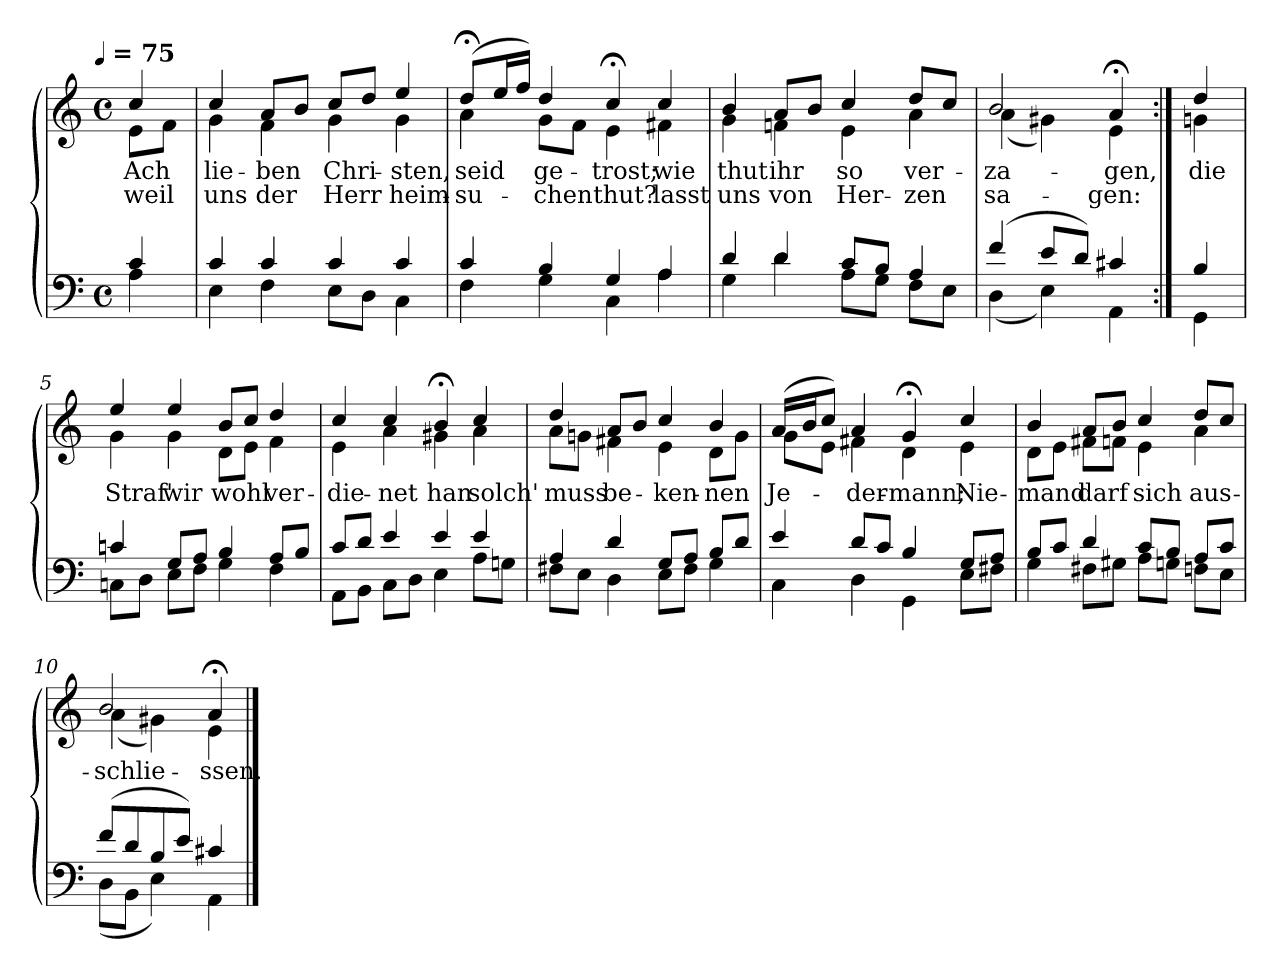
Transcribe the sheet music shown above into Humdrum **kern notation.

**kern	**kern	**text	**text	**dynam
*part1	*part1	*part1	*part1	*part1
*staff2	*staff1	*staff1	*staff1	*staff1/2
*clefF4	*clefG2	*	*	*
!!LO:TX:omd:t=[quarter] = 75
*M4/4	*M4/4	*	*	*
*met(c)	*met(c)	*	*	*
*MM75	*MM75	*	*	*
=	=	=	=	=
*^	*^	*	*	*
4c	4A	4cc	8eL	Ach	weil	.
.	.	.	8fJ	.	.	.
=1	=1	=1	=1	=1	=1	=1
*	*	*MM74	*	*	*	*
4c	4E	4cc	4g	lie-	uns	.
4c	4F	8aL	4f	-ben	der	.
.	.	8bJ	.	.	.	.
4c	8EL	8ccL	4g	Chri-	Herr	♩ = 75
.	8DJ	8ddJ	.	.	.	.
4c	4C	4ee	4g	-sten,	heim-	♩ = 74.11
=2	=2	=2	=2	=2	=2	=2
*	*	*MM73	*	*	*	*
4c	4F	(8dd;<L	4a	seid	-su-	.
.	.	16eeL	.	.	.	.
.	.	16ffJJ)	.	.	.	.
4B	4G	4dd	8gL	ge-	-chen	♩ = 71.26
.	.	.	8fJ	.	.	.
4G	4C	4cc;<	4e	-trost;	thut?	.
4A	4A	4cc	4f#X	wie	lasst	♩ = 74
=3	=3	=3	=3	=3	=3	=3
*	*	*MM73	*	*	*	*
4d	4G	4b	4g	thut	uns	.
4d	4d	8aL	4fn	ihr	von	.
.	.	8bJ	.	.	.	.
8cL	8AL	4cc	4e	so	Her-	♩ = 72
8BJ	8GJ	.	.	.	.	.
4A	8FL	8ddL	4a	ver-	-zen	.
.	8EJ	8ccJ	.	.	.	.
=4	=4	=4	=4	=4	=4	=4
*	*	*MM70	*	*	*	*
(4f	(4D	2b	(4a	-za-	sa-	.
8eL	4E)	.	4g#X)	.	.	.
8dJ)	.	.	.	.	.	.
4c#X	4AA	4a;<	4e	-gen,	-gen:	.
!!LO:LB:g=z	!!
=:|!	=:|!	=:|!	=:|!	=:|!	=:|!	=:|!
*	*	*MM72	*	*	*	*
4B	4GG	4dd	4gn	die	.	.
=5	=5	=5	=5	=5	=5	=5
4cn	8CnL	4ee	4g	Straf'	.	.
.	8DJ	.	.	.	.	.
8GL	8EL	4ee	4g	wir	.	.
8AJ	8FJ	.	.	.	.	.
4B	4G	8bL	8dL	wohl	.	.
.	.	8ccJ	8eJ	.	.	.
8AL	4F	4dd	4f	ver-	.	♩ = 72
8BJ	.	.	.	.	.	.
=6	=6	=6	=6	=6	=6	=6
*	*	*MM71	*	*	*	*
8cL	8AAL	4cc	4e	-die-	.	.
8dJ	8BBJ	.	.	.	.	.
4e	8CL	4cc	4a	-net	.	♩ = 70
.	8DJ	.	.	.	.	.
4e	4E	4b;<	4g#X	han	.	.
4e	8AL	4cc	4a	solch'	.	♩ = 71
.	8GnJ	.	.	.	.	.
=7	=7	=7	=7	=7	=7	=7
4A	8F#XL	4dd	8aL	muss	.	.
.	8EJ	.	8gnJ	.	.	.
4d	4D	8aL	4f#X	be-	.	.
.	.	8bJ	.	.	.	.
8GL	8EL	4cc	4e	-ken-	.	.
8AJ	8F#J	.	.	.	.	.
8BL	4G	4b	8dL	-nen	.	.
8dJ	.	.	8gJ	.	.	.
!!LO:LB:g=z	!!
=8	=8	=8	=8	=8	=8	=8
*	*	*MM68	*	*	*	*
4e	4C	(16aLL	8gL	Je-	.	.
.	.	16bJ	.	.	.	.
.	.	8ccJ)	8eJ	.	.	.
8dL	4D	4a	4f#X	-der-	.	♩ = 67
8cJ	.	.	.	.	.	.
4B	4GG	4g;<	4d	-mann;	.	.
8GL	8EL	4cc	4e	Nie-	.	♩ = 70
8AJ	8F#XJ	.	.	.	.	.
=9	=9	=9	=9	=9	=9	=9
8BL	4G	4b	8dL	-mand	.	.
8cJ	.	.	8eJ	.	.	.
4d	8F#XL	8aL	8f#XL	darf	.	.
.	8G#XJ	8bJ	8fnJ	.	.	.
8cL	8AL	4cc	4e	sich	.	♩ = 69
8BJ	8GnJ	.	.	.	.	.
8AL	8FnL	8ddL	4a	aus-	.	.
8cJ	8EJ	8ccJ	.	.	.	.
=10	=10	=10	=10	=10	=10	=10
*	*	*MM65	*	*	*	*
(8fL	(8DL	2b	(4a	-schlie-	.	.
8d	8BBJ	.	.	.	.	.
8B	4E)	.	4g#X)	.	.	.
8eJ)	.	.	.	.	.	.
4c#X	4AA	4a;<	4e	-ssen.	.	.
*v	*v	*	*	*	*	*
*	*v	*v	*	*	*
==	==	==	==	==
*-	*-	*-	*-	*-
